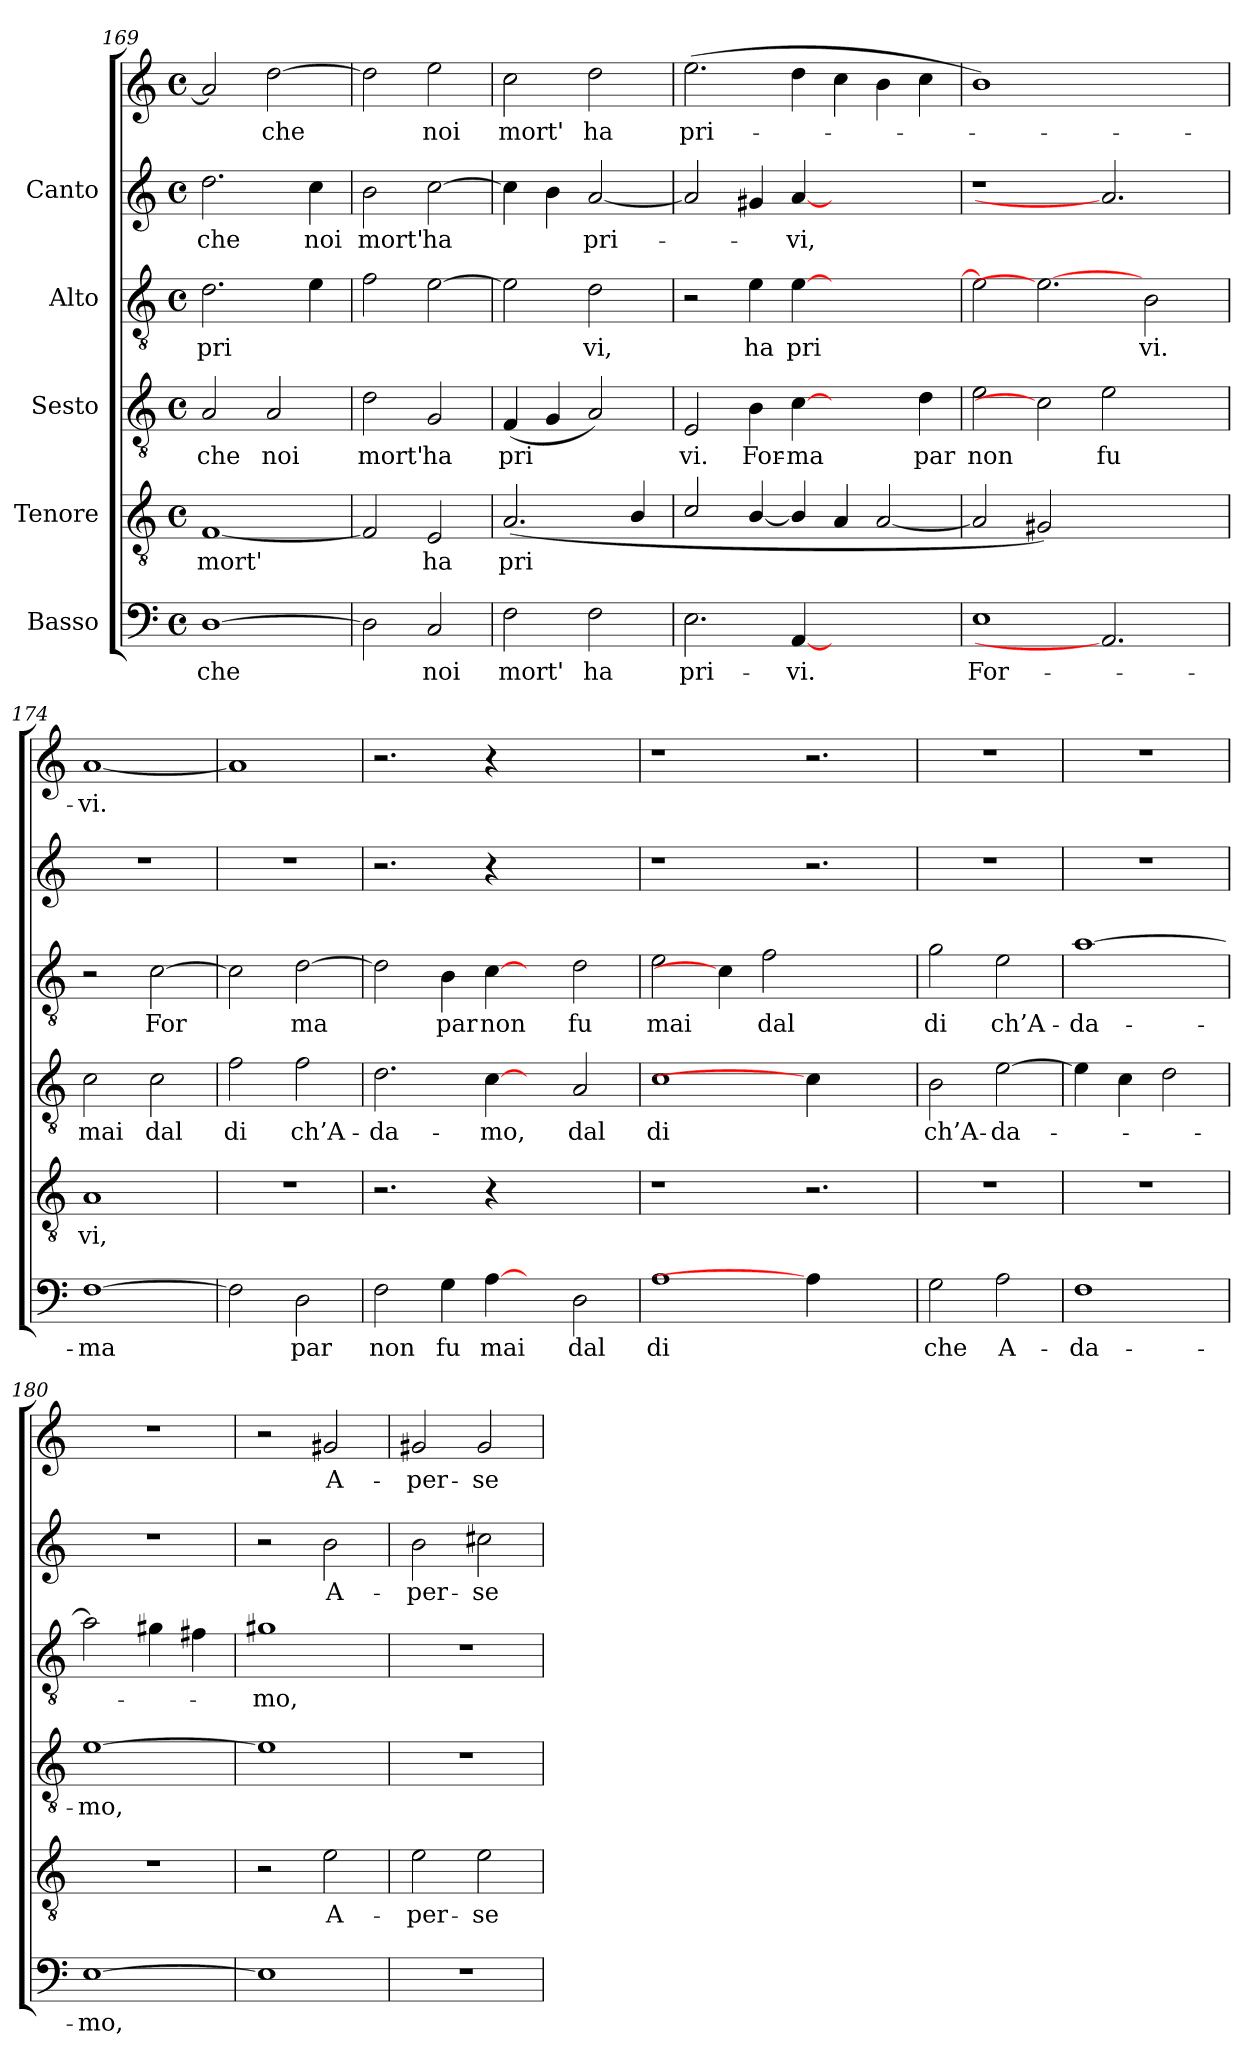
**kern	**text	**kern	**text	**kern	**text	**kern	**text	**kern	**text	**kern	**text
*part5	*part5	*part4	*part4	*part3	*part3	*part2	*part2	*part1	*part1	*part1	*part1
*staff6	*staff6	*staff5	*staff5	*staff4	*staff4	*staff3	*staff3	*staff2	*staff2	*staff1	*staff1
*I"Basso	*	*I"Tenore	*	*I"Sesto	*	*I"Alto	*	*I"Canto	*	*	*
*clefF4	*	*clefGv2	*	*clefGv2	*	*clefGv2	*	*clefG2	*	*clefG2	*
*M4/4	*	*M4/4	*	*M4/4	*	*M4/4	*	*M4/4	*	*M4/4	*
*met(c)	*	*met(c)	*	*met(c)	*	*met(c)	*	*met(c)	*	*met(c)	*
=169	=169	=169	=169	=169	=169	=169	=169	=169	=169	=169	=169
!	!LO:LY:b:cj	!	!LO:LY:b:cj	!	!LO:LY:b:cj	!	!LO:LY:b:cj	!	!LO:LY:b:cj	!	!LO:LY:b
[>1D	che	[<1F	mort'	2A/	che	2.d\	pri-	2.dd\	che	2a/]	.
!	!	!	!	!	!LO:LY:b:cj	!	!	!	!	!	!LO:LY:b
.	.	.	.	2A/	noi	.	.	.	.	[>2dd\	che
!	!	!	!	!	!	!	!LO:LY:b:cj	!	!LO:LY:b:cj	!	!
.	.	.	.	.	.	4e\	--	4cc\	noi	.	.
=170	=170	=170	=170	=170	=170	=170	=170	=170	=170	=170	=170
!	!LO:LY:b:cj	!	!LO:LY:b:cj	!	!LO:LY:b:cj	!	!	!	!LO:LY:b:cj	!	!LO:LY:b
2D\]	.	2F/]	.	2d\	mort'	2f\	.	2b\	mort'	2dd\]	.
!	!LO:LY:b:cj	!	!LO:LY:b:cj	!	!LO:LY:b:cj	!	!	!	!LO:LY:b:cj	!	!LO:LY:b
2C/	noi	2E/	ha	2G/	ha	[>2e\	.	[>2cc\	ha	2ee\	noi
=171	=171	=171	=171	=171	=171	=171	=171	=171	=171	=171	=171
!	!LO:LY:b:cj	!	!LO:LY:b:cj	!	!LO:LY:b:cj	!	!LO:LY:b:cj	!	!LO:LY:b:cj	!	!LO:LY:b
2F\	mort'	(<2.A/	pri-	(<4F/	pri-	2e\]	-	4cc\]	.	2cc\	mort'
!	!	!	!	!	!LO:LY:b:cj	!	!	!	!LO:LY:b:cj	!	!
.	.	.	.	4G/	--	.	.	4b\	.	.	.
!	!LO:LY:b:cj	!	!	!	!LO:LY:b:cj	!	!LO:LY:b:cj	!	!LO:LY:b:cj	!	!LO:LY:b
2F\	ha	.	.	2A/)	--	2d\	vi,	[<2a/	pri-	2dd\	ha
!	!	!	!LO:LY:b:cj	!	!	!	!	!	!	!	!
.	.	4B/	--	.	.	.	.	.	.	.	.
!!LO:LB:g=z
=172	=172	=172	=172	=172	=172	=172	=172	=172	=172	=172	=172
!	!LO:LY:b:cj	!	!	!	!LO:LY:b:cj	!	!	!	!	!	!LO:LY:b
2.E\	pri-	2c/	.	2E/	-vi.	2r	.	2a/]	.	(>2.ee\	-pri-
!	!	!	!	!	!LO:LY:b:cj	!	!LO:LY:b:cj	!	!	!	!
.	.	[<4B/	.	4B\	For-	4e\	ha	4g#X/	.	.	.
!	!LO:LY:b:cj	!	!	!	!LO:LY:b:cj	!	!LO:LY:b:cj	!	!LO:LY:b:cj	!	!
[4AA	-vi.	4B/]	.	[4c\	-ma	[>4e	pri-	[4a	-vi,	4dd\	.
2.ryy	.	4A/	.	2ryy	.	2.ryy	.	2.ryy	.	4cc\	.
.	.	[<2A/	.	.	.	.	.	.	.	4b\	.
!	!	!	!	!	!LO:LY:b:cj	!	!	!	!	!	!
.	.	.	.	4d\	par	.	.	.	.	4cc\	.
=173	=173	=173	=173	=173	=173	=173	=173	=173	=173	=173	=173
!	!LO:LY:b:cj	!	!	!	!LO:LY:b:cj	!	!LO:LY:b:cj	!	!	!	!
1E	For-	2A/]	.	2e\	non	2e\]	-	1r	.	1b)	.
.	.	2G#X/)	.	2c\]	.	2.e_	.	.	.	.	.
!	!	!	!	!	!LO:LY:b:cj	!	!	!	!	!	!
2.AA]	.	2.ryy	.	2e\	fu	.	.	2.a]	.	2.ryy	.
!	!	!	!	!	!	!	!LO:LY:b:cj	!	!	!	!
.	.	.	.	.	.	2B\	vi.	.	.	.	.
.	.	.	.	4ryy	.	.	.	.	.	.	.
=174	=174	=174	=174	=174	=174	=174	=174	=174	=174	=174	=174
!	!LO:LY:b:cj	!	!LO:LY:b:cj	!	!LO:LY:b:cj	!	!	!	!	!	!LO:LY:b
[>1F	-ma	1A	-vi,	2c\	mai	2r	.	1r	.	[<1a	vi.
!	!	!	!	!	!LO:LY:b:cj	!	!LO:LY:b:cj	!	!	!	!
.	.	.	.	2c\	dal	[>2c\	For-	.	.	.	.
=175	=175	=175	=175	=175	=175	=175	=175	=175	=175	=175	=175
!	!LO:LY:b:cj	!	!	!	!LO:LY:b:cj	!	!LO:LY:b:cj	!	!	!	!
2F\]	.	1r	.	2f\	di	2c\]	-	1r	.	1a]	.
!	!LO:LY:b:cj	!	!	!	!LO:LY:b:cj	!	!LO:LY:b:cj	!	!	!	!
2D\	par	.	.	2f\	ch’A-	[>2d\	ma	.	.	.	.
=176	=176	=176	=176	=176	=176	=176	=176	=176	=176	=176	=176
!	!LO:LY:b:cj	!	!	!	!LO:LY:b:cj	!	!LO:LY:b:cj	!	!	!	!
2F\	non	2.r	.	2.d\	-da-	2d\]	.	2.r	.	2.r	.
!	!LO:LY:b:cj	!	!	!	!	!	!LO:LY:b:cj	!	!	!	!
4G\	fu	.	.	.	.	4B\	par	.	.	.	.
!	!LO:LY:b:cj	!	!	!	!LO:LY:b:cj	!	!LO:LY:b:cj	!	!	!	!
[4A\	mai	4r	.	[4c\	-mo,	[4c\	non	4r	.	4r	.
4ryy	.	2.ryy	.	4ryy	.	4ryy	.	2.ryy	.	2.ryy	.
!	!LO:LY:b:cj	!	!	!	!LO:LY:b:cj	!	!LO:LY:b:cj	!	!	!	!
2D\	dal	.	.	2A/	dal	2d\	fu	.	.	.	.
!!LO:PB:g=z
=177	=177	=177	=177	=177	=177	=177	=177	=177	=177	=177	=177
!	!LO:LY:b:cj	!	!	!	!LO:LY:b:cj	!	!LO:LY:b:cj	!	!	!	!
1A	di	1r	.	1c	di	2e\	mai	1r	.	1r	.
.	.	.	.	.	.	4c\]	.	.	.	.	.
!	!	!	!	!	!	!	!LO:LY:b:cj	!	!	!	!
.	.	.	.	.	.	2f\	dal	.	.	.	.
4A\]	.	2.r	.	4c\]	.	.	.	2.r	.	2.r	.
2ryy	.	.	.	2ryy	.	2ryy	.	.	.	.	.
=178	=178	=178	=178	=178	=178	=178	=178	=178	=178	=178	=178
!	!LO:LY:b:cj	!	!	!	!LO:LY:b:cj	!	!LO:LY:b:cj	!	!	!	!
2G\	che	1r	.	2B\	ch’A-	2g\	di	1r	.	1r	.
!	!LO:LY:b:cj	!	!	!	!LO:LY:b:cj	!	!LO:LY:b:cj	!	!	!	!
2A\	A-	.	.	[>2e\	-da-	2e\	ch’A-	.	.	.	.
=179	=179	=179	=179	=179	=179	=179	=179	=179	=179	=179	=179
!	!LO:LY:b:cj	!	!	!	!	!	!LO:LY:b:cj	!	!	!	!
1F	-da-	1r	.	4e\]	.	[>1a	-da-	1r	.	1r	.
.	.	.	.	4c\	.	.	.	.	.	.	.
.	.	.	.	2d\	.	.	.	.	.	.	.
=180	=180	=180	=180	=180	=180	=180	=180	=180	=180	=180	=180
!	!LO:LY:b:cj	!	!	!	!LO:LY:b:cj	!	!	!	!	!	!
[>1E	-mo,	1r	.	[>1e	-mo,	2a\]	.	1r	.	1r	.
.	.	.	.	.	.	4g#X\	.	.	.	.	.
.	.	.	.	.	.	4f#X\	.	.	.	.	.
=181	=181	=181	=181	=181	=181	=181	=181	=181	=181	=181	=181
!	!	!	!	!	!	!	!LO:LY:b:cj	!	!	!	!
1E]	.	2r	.	1e]	.	1g#X	-mo,	2r	.	2r	.
!	!	!	!LO:LY:b:cj	!	!	!	!	!	!LO:LY:b:cj	!	!LO:LY:b
.	.	2e\	A-	.	.	.	.	2b\	-A-	2g#X/	A-
=182	=182	=182	=182	=182	=182	=182	=182	=182	=182	=182	=182
!	!	!	!LO:LY:b:cj	!	!	!	!	!	!LO:LY:b:cj	!	!LO:LY:b
1r	.	2e\	-per-	1r	.	1r	.	2b\	per-	2g#X/	-per-
!	!	!	!LO:LY:b:cj	!	!	!	!	!	!LO:LY:b:cj	!	!LO:LY:b
.	.	2e\	-se	.	.	.	.	2cc#X\	-se	2g#/	-se
=	=	=	=	=	=	=	=	=	=	=	=
*-	*-	*-	*-	*-	*-	*-	*-	*-	*-	*-	*-
